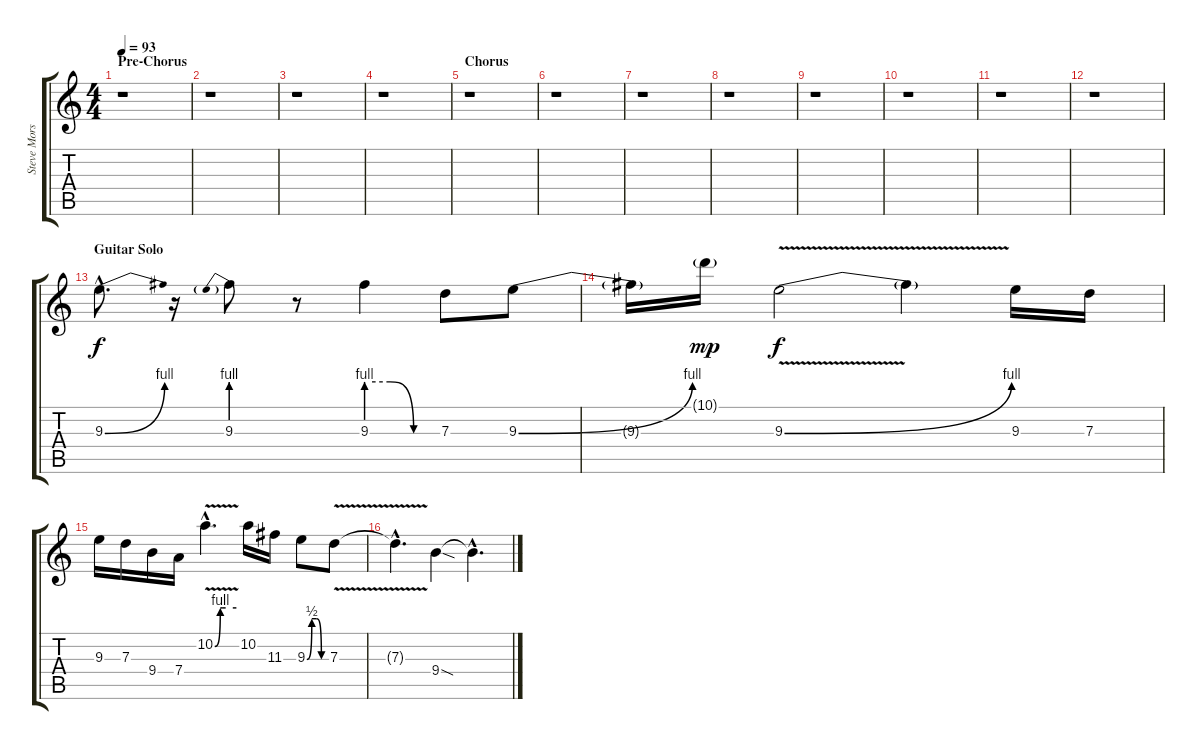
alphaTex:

\track ("Steve Morse (electric guitar 1 - lead)" "Steve Mors") {instrument electricguitarjazz}
\staff {score tabs}
\tuning (E4 B3 G3 D3 A2 E2) {hide}
\ts (4 4)
\section ("" "Pre-Chorus")
\tempo 93
\clef g2
\ks c
r.1{dy f} |
r.1 |
r.1 |
r.1 |
\section ("" "Chorus")
r.1 |
r.1 |
r.1 |
r.1 |
r.1 |
r.1 |
r.1 |
r.1 |
\section ("" "Guitar Solo")
9.3{be (bend 0 0 60 4) hac}.8{d volume 14 instrument overdrivenguitar} r.16 9.3{be (prebend 0 4 60 4)}.8 r.8 9.3{be (custom 0 4 20 4 40 0 60 0)}.4 7.3.8 9.3{be (bend 0 0 60 4)}.8 |
9.3{t}.16 10.1{g}.16{dy mp} 9.3{be (bend 0 0 60 4) v}.2{dy f} 9.3{t}.4 9.3.16 7.3.16 |
9.3.16 7.3.16 9.4.16 7.4.16 10.2{be (custom 0 0 15 4 20 4 30 4 60 4) v hac}.4{d} 10.2.16 11.3.16 9.3{be (custom 0 0 15 2 30 2 45 0 60 0)}.8 7.3{v}.8 |
7.3{hac t}.4{d} 9.4{sod}.4 9.4{hac t}.4{d}
